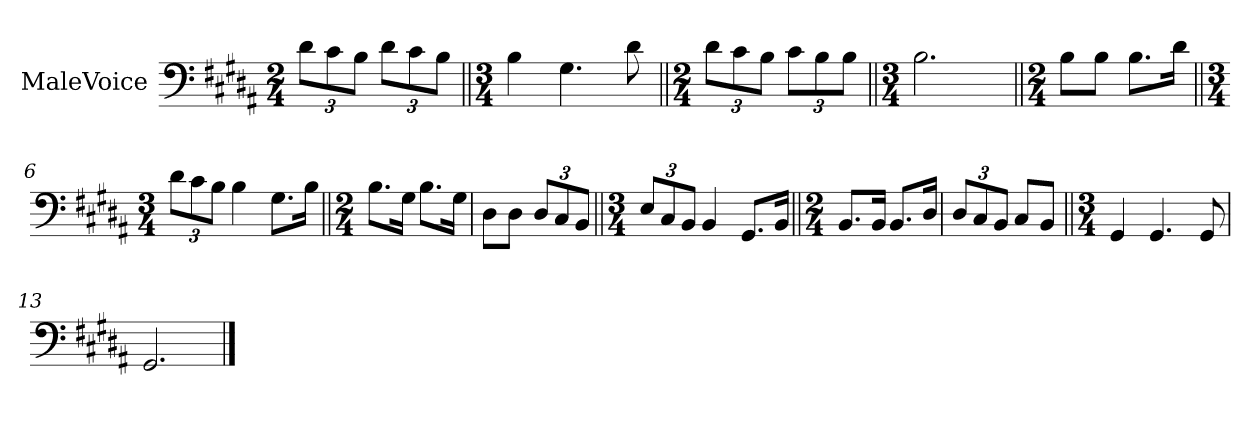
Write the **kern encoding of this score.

**kern
*part1
*staff1
*I"MaleVoice
*clefF4
*k[f#c#g#d#a#]
*M2/4
*MM104
=1
12d#\L
12c#\
12B\J
12d#\L
12c#\
12B\J
=2||
*M3/4
4B
4.G#
8d#
=3||
*M2/4
12d#\L
12c#\
12B\J
12c#\L
12B\
12B\J
=4||
*M3/4
2.B
=5||
*M2/4
8B\L
8B\J
8.B\L
16d#\Jk
=6||
*M3/4
12d#\L
12c#\
12B\J
4B
8.G#\L
16B\Jk
=7||
*M2/4
8.B\L
16G#\Jk
8.B\L
16G#\Jk
=8
8D#\L
8D#\J
12D#/L
12C#/
12BB/J
=9||
*M3/4
12E/L
12C#/
12BB/J
4BB
8.GG#/L
16BB/Jk
=10||
*M2/4
8.BB/L
16BB/Jk
8.BB/L
16D#/Jk
=11
12D#/L
12C#/
12BB/J
8C#/L
8BB/J
=12||
*M3/4
4GG#
4.GG#
8GG#
=13
2.GG#
==
*-
